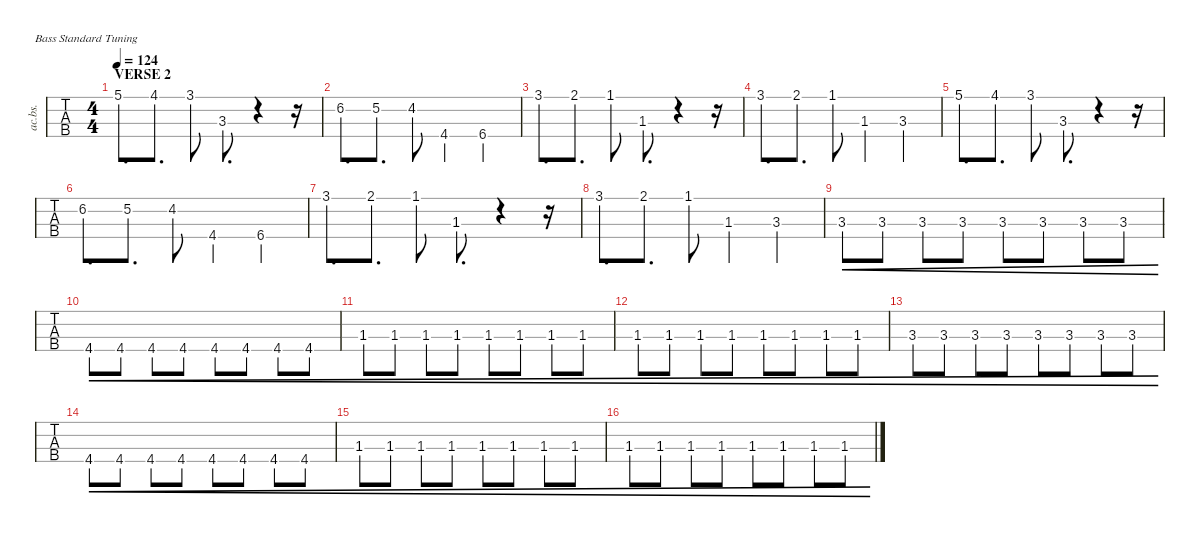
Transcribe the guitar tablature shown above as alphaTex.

\defaultSystemsLayout 4
\hideDynamics
\bracketExtendMode nobrackets
\otherSystemsTrackNameOrientation horizontal
\track ("Acoustic Bass" "ac.bs.") {instrument acousticbass}
\staff {tabs}
\tuning (G2 D2 A1 E1)
\ts (4 4)
\section ("" "VERSE 2")
\tempo 124
\clef f4
\ks cminor
5.1{acc forcenatural}.8{d dy mf beam Down} 4.1{acc forcenatural}.8{d beam Down} 3.1{acc b}.8{beam Down} 3.3{acc forcenatural}.8{d beam Up} r.4{beam Up} r.16{beam Up} |
6.2{acc b}.8{d beam Down} 5.2{acc forcenatural}.8{d beam Down} 4.2{acc b}.8{beam Down} 4.4{acc b}.4{beam Up} 6.4{acc b}.4{beam Up} |
3.1{acc b}.8{d beam Down} 2.1{acc forcenatural}.8{d beam Down} 1.1{acc b}.8{beam Down} 1.3{acc b}.8{d beam Up} r.4{beam Up} r.16{beam Up} |
3.1{acc b}.8{d beam Down} 2.1{acc forcenatural}.8{d beam Down} 1.1{acc b}.8{beam Down} 1.3{acc b}.4{beam Up} 3.3{acc forcenatural}.4{beam Up} |
5.1{acc forcenatural}.8{d beam Down} 4.1{acc forcenatural}.8{d beam Down} 3.1{acc b}.8{beam Down} 3.3{acc forcenatural}.8{d beam Up} r.4{beam Up} r.16{beam Up} |
6.2{acc b}.8{d beam Down} 5.2{acc forcenatural}.8{d beam Down} 4.2{acc b}.8{beam Down} 4.4{acc b}.4{beam Up} 6.4{acc b}.4{beam Up} |
3.1{acc b}.8{d beam Down} 2.1{acc forcenatural}.8{d beam Down} 1.1{acc b}.8{beam Down} 1.3{acc b}.8{d beam Up} r.4{beam Up} r.16{beam Up} |
3.1{acc b}.8{d beam Down} 2.1{acc forcenatural}.8{d beam Down} 1.1{acc b}.8{beam Down} 1.3{acc b}.4{beam Up} 3.3{acc forcenatural}.4{beam Up} |
3.3{acc forcenatural}.8{cre beam Up} 3.3{acc forcenatural}.8{cre beam Up} 3.3{acc forcenatural}.8{cre beam Up} 3.3{acc forcenatural}.8{cre beam Up} 3.3{acc forcenatural}.8{cre beam Up} 3.3{acc forcenatural}.8{cre beam Up} 3.3{acc forcenatural}.8{cre beam Up} 3.3{acc forcenatural}.8{cre beam Up} |
4.4{acc b}.8{cre beam Up} 4.4{acc b}.8{cre beam Up} 4.4{acc b}.8{cre beam Up} 4.4{acc b}.8{cre beam Up} 4.4{acc b}.8{cre beam Up} 4.4{acc b}.8{cre beam Up} 4.4{acc b}.8{cre beam Up} 4.4{acc b}.8{cre beam Up} |
1.3{acc b}.8{cre beam Up} 1.3{acc b}.8{cre beam Up} 1.3{acc b}.8{cre beam Up} 1.3{acc b}.8{cre beam Up} 1.3{acc b}.8{cre beam Up} 1.3{acc b}.8{cre beam Up} 1.3{acc b}.8{cre beam Up} 1.3{acc b}.8{cre beam Up} |
1.3{acc b}.8{cre beam Up} 1.3{acc b}.8{cre beam Up} 1.3{acc b}.8{cre beam Up} 1.3{acc b}.8{cre beam Up} 1.3{acc b}.8{cre beam Up} 1.3{acc b}.8{cre beam Up} 1.3{acc b}.8{cre beam Up} 1.3{acc b}.8{cre beam Up} |
3.3{acc forcenatural}.8{cre beam Up} 3.3{acc forcenatural}.8{cre beam Up} 3.3{acc forcenatural}.8{cre beam Up} 3.3{acc forcenatural}.8{cre beam Up} 3.3{acc forcenatural}.8{cre beam Up} 3.3{acc forcenatural}.8{cre beam Up} 3.3{acc forcenatural}.8{cre beam Up} 3.3{acc forcenatural}.8{cre beam Up} |
4.4{acc b}.8{cre beam Up} 4.4{acc b}.8{cre beam Up} 4.4{acc b}.8{cre beam Up} 4.4{acc b}.8{cre beam Up} 4.4{acc b}.8{cre beam Up} 4.4{acc b}.8{cre beam Up} 4.4{acc b}.8{cre beam Up} 4.4{acc b}.8{cre beam Up} |
1.3{acc b}.8{cre beam Up} 1.3{acc b}.8{cre beam Up} 1.3{acc b}.8{cre beam Up} 1.3{acc b}.8{cre beam Up} 1.3{acc b}.8{cre beam Up} 1.3{acc b}.8{cre beam Up} 1.3{acc b}.8{cre beam Up} 1.3{acc b}.8{cre beam Up} |
1.3{acc b}.8{cre beam Up} 1.3{acc b}.8{cre beam Up} 1.3{acc b}.8{cre beam Up} 1.3{acc b}.8{cre beam Up} 1.3{acc b}.8{cre beam Up} 1.3{acc b}.8{cre beam Up} 1.3{acc b}.8{cre beam Up} 1.3{acc b}.8{cre beam Up}
